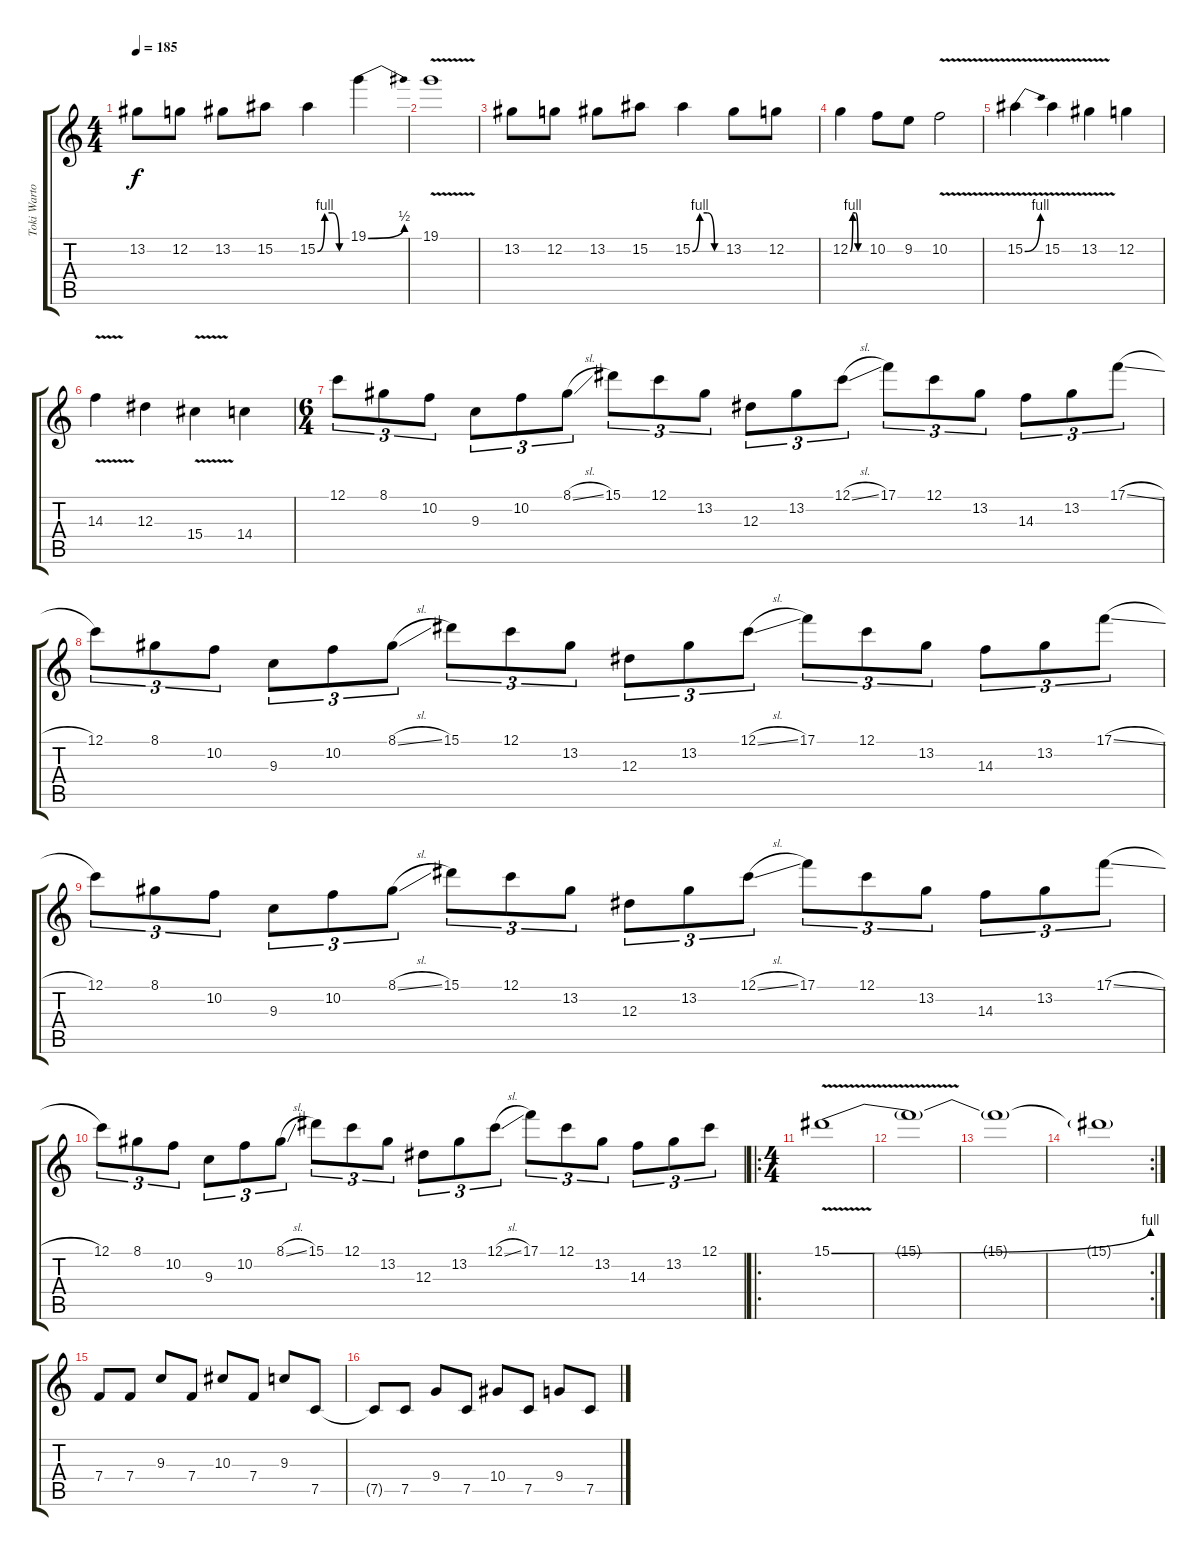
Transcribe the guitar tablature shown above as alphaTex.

\track ("Toki Wartooth" "Toki Warto") {instrument distortionguitar}
\staff {score tabs}
\tuning (C4 G3 Eb3 Bb2 F2 C2) {hide}
\ts (4 4)
\tempo 185
\clef g2
\ks c
13.2.8{dy f} 12.2.8 13.2.8 15.2.8 15.2{be (custom 0 0 15 4 30 4 45 0 60 0)}.4 19.1{be (bend 0 0 60 2)}.4 |
19.1{v}.1 |
13.2.8 12.2.8 13.2.8 15.2.8 15.2{be (custom 0 0 15 4 30 4 45 0 60 0)}.4 13.2.8 12.2.8 |
12.2{be (custom 0 0 10 4 20 4 30 0 60 0)}.4 10.2.8 9.2.8 10.2{v}.2 |
15.2{be (bend 0 0 60 4) v}.4 15.2{v}.4 13.2{v}.4 12.2.4 |
14.3{v}.4 12.3.4 15.4{v}.4 14.4.4 |
\ts (6 4)
12.1.8{tu (3 2)} 8.1.8{tu (3 2)} 10.2.8{tu (3 2)} 9.3.8{tu (3 2)} 10.2.8{tu (3 2)} 8.1{sl}.8{tu (3 2)} 15.1.8{tu (3 2)} 12.1.8{tu (3 2)} 13.2.8{tu (3 2)} 12.3.8{tu (3 2)} 13.2.8{tu (3 2)} 12.1{sl}.8{tu (3 2)} 17.1.8{tu (3 2)} 12.1.8{tu (3 2)} 13.2.8{tu (3 2)} 14.3.8{tu (3 2)} 13.2.8{tu (3 2)} 17.1{sl}.8{tu (3 2)} |
12.1.8{tu (3 2)} 8.1.8{tu (3 2)} 10.2.8{tu (3 2)} 9.3.8{tu (3 2)} 10.2.8{tu (3 2)} 8.1{sl}.8{tu (3 2)} 15.1.8{tu (3 2)} 12.1.8{tu (3 2)} 13.2.8{tu (3 2)} 12.3.8{tu (3 2)} 13.2.8{tu (3 2)} 12.1{sl}.8{tu (3 2)} 17.1.8{tu (3 2)} 12.1.8{tu (3 2)} 13.2.8{tu (3 2)} 14.3.8{tu (3 2)} 13.2.8{tu (3 2)} 17.1{sl}.8{tu (3 2)} |
12.1.8{tu (3 2)} 8.1.8{tu (3 2)} 10.2.8{tu (3 2)} 9.3.8{tu (3 2)} 10.2.8{tu (3 2)} 8.1{sl}.8{tu (3 2)} 15.1.8{tu (3 2)} 12.1.8{tu (3 2)} 13.2.8{tu (3 2)} 12.3.8{tu (3 2)} 13.2.8{tu (3 2)} 12.1{sl}.8{tu (3 2)} 17.1.8{tu (3 2)} 12.1.8{tu (3 2)} 13.2.8{tu (3 2)} 14.3.8{tu (3 2)} 13.2.8{tu (3 2)} 17.1{sl}.8{tu (3 2)} |
12.1.8{tu (3 2)} 8.1.8{tu (3 2)} 10.2.8{tu (3 2)} 9.3.8{tu (3 2)} 10.2.8{tu (3 2)} 8.1{sl}.8{tu (3 2)} 15.1.8{tu (3 2)} 12.1.8{tu (3 2)} 13.2.8{tu (3 2)} 12.3.8{tu (3 2)} 13.2.8{tu (3 2)} 12.1{sl}.8{tu (3 2)} 17.1.8{tu (3 2)} 12.1.8{tu (3 2)} 13.2.8{tu (3 2)} 14.3.8{tu (3 2)} 13.2.8{tu (3 2)} 12.1.8{tu (3 2)} |
\ro
\ts (4 4)
15.1{be (bend 0 0 60 4) v}.1{volume 3} |
15.1{t}.1 |
15.1{t}.1 |
\rc 2
15.1{t}.1 |
7.4.8{volume 16} 7.4.8 9.3.8 7.4.8 10.3.8 7.4.8 9.3.8 7.5.8 |
7.5{t}.8 7.5.8 9.4.8 7.5.8 10.4.8 7.5.8 9.4.8 7.5.8
